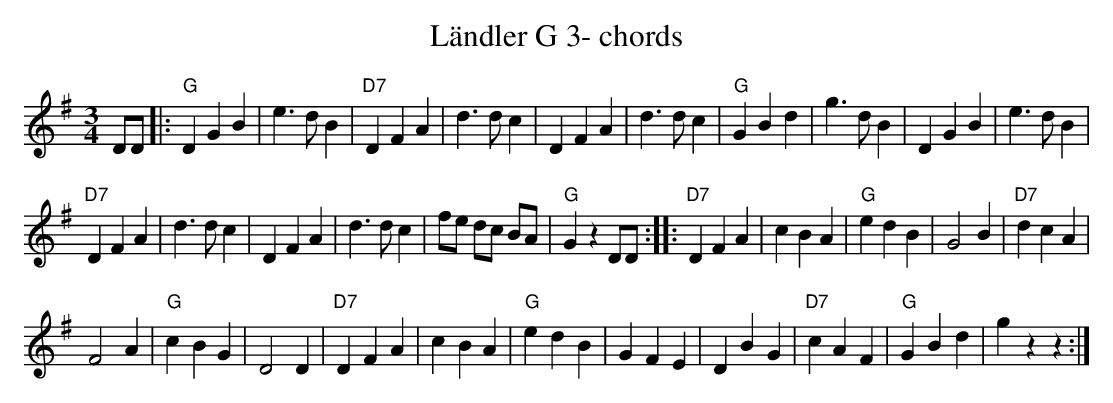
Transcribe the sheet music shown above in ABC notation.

X:1
T:L\"andler G 3- chords
M:3/4
L:1/4
K:Gmaj%%MIDI gchordon
D/2D/2 |: "G"DGB | e>dB | "D7"DFA | d>dc | DFA | d>dc | "G"GBd | g>dB | DGB | e>dB |
"D7"DFA | d>dc | DFA | d>dc | f/2e/2 d/2c/2 B/2A/2 | "G"GzD/2D/2 :: "D7"DFA | cBA | "G"edB | G2B | "D7"dcA |
F2A | "G"cBG | D2D | "D7"DFA | cBA | "G"edB | GFE | DBG | "D7"cAF | "G"GBd | gzz :|
